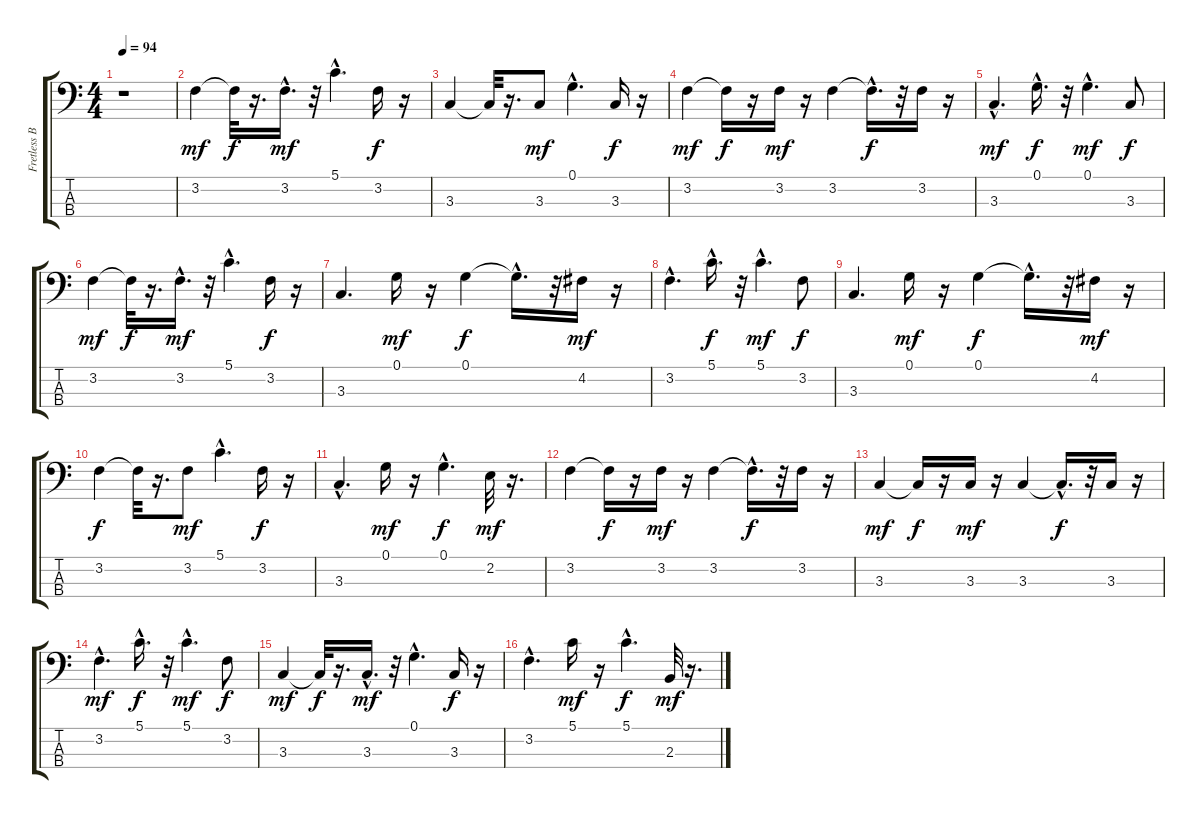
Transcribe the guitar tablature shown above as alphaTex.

\track ("Fretless Bass" "Fretless B") {instrument fretlessbass}
\staff {score tabs}
\tuning (G2 D2 A1 E1) {hide}
\ts (4 4)
\tempo 94
\clef f4
\ks c
r.1{dy mf instrument fretlessbass} |
3.2.4 3.2{t}.32{dy f} r.16{d} 3.2{hac}.16{d dy mf} r.32 5.1{hac}.4{d} 3.2.16{dy f} r.16 |
3.3.4 3.3{t}.32 r.16{d} 3.3.8{dy mf} 0.1{hac}.4{d} 3.3.16{dy f} r.16 |
3.2.4{dy mf} 3.2{t}.16{dy f} r.16 3.2.16{dy mf} r.16 3.2.4 3.2{hac t}.16{d dy f} r.32 3.2.16 r.16 |
3.3{hac}.4{d dy mf} 0.1{hac}.16{d dy f} r.32 0.1{hac}.4{d dy mf} 3.3.8{dy f} |
3.2.4{dy mf} 3.2{t}.32{dy f} r.16{d} 3.2{hac}.16{d dy mf} r.32 5.1{hac}.4{d} 3.2.16{dy f} r.16 |
3.3.4{d} 0.1.16{dy mf} r.16 0.1.4{dy f} 0.1{hac t}.16{d} r.32 4.2.16{dy mf} r.16 |
3.2{hac}.4{d} 5.1{hac}.16{d dy f} r.32 5.1{hac}.4{d dy mf} 3.2.8{dy f} |
3.3.4{d} 0.1.16{dy mf} r.16 0.1.4{dy f} 0.1{hac t}.16{d} r.32 4.2.16{dy mf} r.16 |
3.2.4{dy f} 3.2{t}.32 r.16{d} 3.2.8{dy mf} 5.1{hac}.4{d} 3.2.16{dy f} r.16 |
3.3{hac}.4{d} 0.1.16{dy mf} r.16 0.1{hac}.4{d dy f} 2.2.32{dy mf} r.16{d} |
3.2.4 3.2{t}.16{dy f} r.16 3.2.16{dy mf} r.16 3.2.4 3.2{hac t}.16{d dy f} r.32 3.2.16 r.16 |
3.3.4{dy mf} 3.3{t}.16{dy f} r.16 3.3.16{dy mf} r.16 3.3.4 3.3{hac t}.16{d dy f} r.32 3.3.16 r.16 |
3.2{hac}.4{d dy mf} 5.1{hac}.16{d dy f} r.32 5.1{hac}.4{d dy mf} 3.2.8{dy f} |
3.3.4{dy mf} 3.3{t}.32{dy f} r.16{d} 3.3{hac}.16{d dy mf} r.32 0.1{hac}.4{d} 3.3.16{dy f} r.16 |
3.2{hac}.4{d} 5.1.16{dy mf} r.16 5.1{hac}.4{d dy f} 2.3.32{dy mf} r.16{d}
